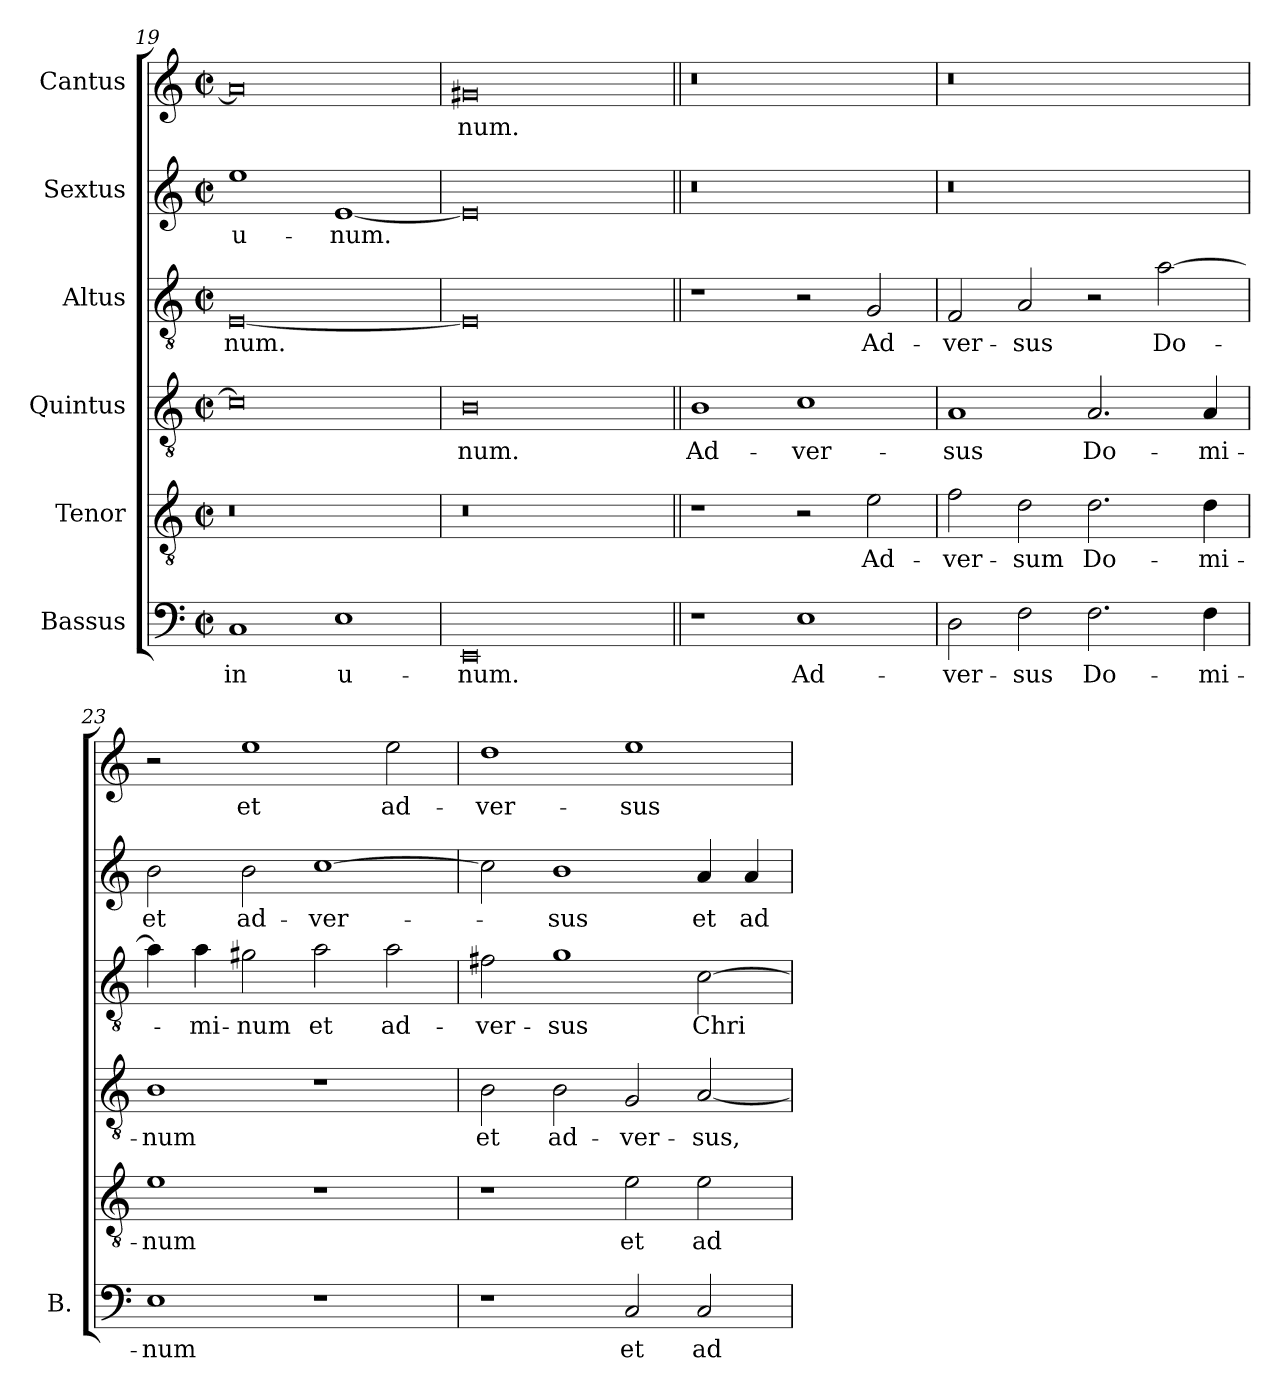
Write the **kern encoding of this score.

**kern	**text	**kern	**text	**kern	**text	**kern	**text	**kern	**text	**kern	**text
*part6	*part6	*part5	*part5	*part4	*part4	*part3	*part3	*part2	*part2	*part1	*part1
*staff6	*staff6	*staff5	*staff5	*staff4	*staff4	*staff3	*staff3	*staff2	*staff2	*staff1	*staff1
*I"Bassus	*	*I"Tenor	*	*I"Quintus	*	*I"Altus	*	*I"Sextus	*	*I"Cantus	*
*I'B.	*	*	*	*	*	*	*	*	*	*	*
*clefF4	*	*clefGv2	*	*clefGv2	*	*clefGv2	*	*clefG2	*	*clefG2	*
*k[]	*	*k[]	*	*k[]	*	*k[]	*	*k[]	*	*k[]	*
*C:	*	*C:	*	*C:	*	*C:	*	*C:	*	*C:	*
*M2/2	*	*M2/2	*	*M2/2	*	*M2/2	*	*M2/2	*	*M2/2	*
*met(c|)	*	*met(c|)	*	*met(c|)	*	*met(c|)	*	*met(c|)	*	*met(c|)	*
=19	=19	=19	=19	=19	=19	=19	=19	=19	=19	=19	=19
!	!	!LO:N:vis=0	!	!	!	!	!	!	!	!	!
1C/	in	1r	.	0c\]	.	[0E/	-num.	1ee\	u-	0a/]	.
1E\	u-	1ryy	.	.	.	.	.	[1e/	-num.	.	.
=20	=20	=20	=20	=20	=20	=20	=20	=20	=20	=20	=20
!	!	!LO:N:vis=0	!	!	!	!	!	!	!	!	!
0EE/	-num.	1r	.	0B\	-num.	0E/]	.	0e/]	.	0g#X/	-num.
.	.	1ryy	.	.	.	.	.	.	.	.	.
=21||	=21||	=21||	=21||	=21||	=21||	=21||	=21||	=21||	=21||	=21||	=21||
!	!	!	!	!	!	!	!	!LO:N:vis=0	!	!LO:N:vis=0	!
1r	.	1r	.	1B\	Ad-	1r	.	1r	.	1r	.
1E\	Ad-	2r	.	1c\	-ver-	2r	.	1ryy	.	1ryy	.
.	.	2e\	Ad-	.	.	2G/	Ad-	.	.	.	.
=22	=22	=22	=22	=22	=22	=22	=22	=22	=22	=22	=22
!	!	!	!	!	!	!	!	!LO:N:vis=0	!	!LO:N:vis=0	!
2D\	-ver-	2f\	-ver-	1A/	-sus	2F/	-ver-	1r	.	1r	.
2F\	-sus	2d\	-sum	.	.	2A/	-sus	.	.	.	.
2.F\	Do-	2.d\	Do-	2.A/	Do-	2r	.	1ryy	.	1ryy	.
.	.	.	.	.	.	[2a\	Do-	.	.	.	.
4F\	-mi-	4d\	-mi-	4A/	-mi-	.	.	.	.	.	.
=23	=23	=23	=23	=23	=23	=23	=23	=23	=23	=23	=23
1E\	-num	1e\	-num	1B\	-num	4a\]	.	2b\	et	2r	.
.	.	.	.	.	.	4a\	-mi-	.	.	.	.
.	.	.	.	.	.	2g#X\	-num	2b\	ad-	1ee\	et
1r	.	1r	.	1r	.	2a\	et	[1cc\	-ver-	.	.
.	.	.	.	.	.	2a\	ad-	.	.	2ee\	ad-
=24	=24	=24	=24	=24	=24	=24	=24	=24	=24	=24	=24
1r	.	1r	.	2B\	et	2f#X\	-ver-	2cc\]	.	1dd\	-ver-
.	.	.	.	2B\	ad-	1g\	-sus	1b\	-sus	.	.
2C/	et	2e\	et	2G/	-ver-	.	.	.	.	1ee\	-sus
2C/	ad-	2e\	ad-	[2A/	-sus,	[2c\	Chri-	4a/	et	.	.
.	.	.	.	.	.	.	.	4a/	ad-	.	.
=	=	=	=	=	=	=	=	=	=	=	=
*-	*-	*-	*-	*-	*-	*-	*-	*-	*-	*-	*-
